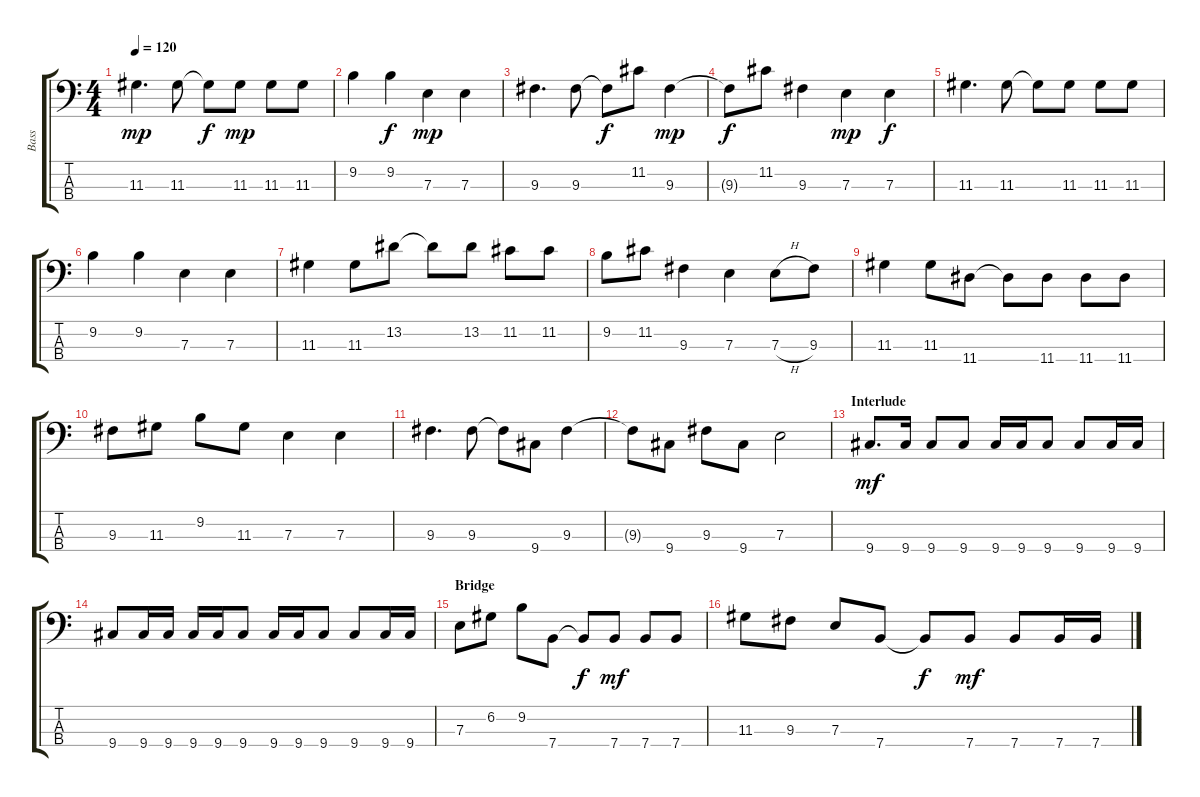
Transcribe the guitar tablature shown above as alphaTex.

\track ("Bass" "Bass") {instrument electricbassfinger}
\staff {score tabs}
\tuning (G2 D2 A1 E1) {hide}
\ts (4 4)
\tempo 120
\clef f4
\ks c
11.3.4{d dy mp} 11.3.8 11.3{t}.8{dy f} 11.3.8{dy mp} 11.3.8 11.3.8 |
9.2.4 9.2.4{dy f} 7.3.4{dy mp} 7.3.4 |
9.3.4{d} 9.3.8 9.3{t}.8{dy f} 11.2.8 9.3.4{dy mp} |
9.3{t}.8{dy f} 11.2.8 9.3.4 7.3.4{dy mp} 7.3.4{dy f} |
11.3.4{d} 11.3.8 11.3{t}.8 11.3.8 11.3.8 11.3.8 |
9.2.4 9.2.4 7.3.4 7.3.4 |
11.3.4 11.3.8 13.2.8 13.2{t}.8 13.2.8 11.2.8 11.2.8 |
9.2.8 11.2.8 9.3.4 7.3.4 7.3{h}.8 9.3.8 |
11.3.4 11.3.8 11.4.8 11.4{t}.8 11.4.8 11.4.8 11.4.8 |
9.3.8 11.3.8 9.2.8 11.3.8 7.3.4 7.3.4 |
9.3.4{d} 9.3.8 9.3{t}.8 9.4.8 9.3.4 |
9.3{t}.8 9.4.8 9.3.8 9.4.8 7.3.2 |
\section ("" "Interlude")
9.4.8{d dy mf} 9.4.16 9.4.8 9.4.8 9.4.16 9.4.16 9.4.8 9.4.8 9.4.16 9.4.16 |
9.4.8 9.4.16 9.4.16 9.4.16 9.4.16 9.4.8 9.4.16 9.4.16 9.4.8 9.4.8 9.4.16 9.4.16 |
\section ("" "Bridge")
7.3.8 6.2.8 9.2.8 7.4.8 7.4{t}.8{dy f} 7.4.8{dy mf} 7.4.8 7.4.8 |
11.3.8 9.3.8 7.3.8 7.4.8 7.4{t}.8{dy f} 7.4.8{dy mf} 7.4.8 7.4.16 7.4.16
